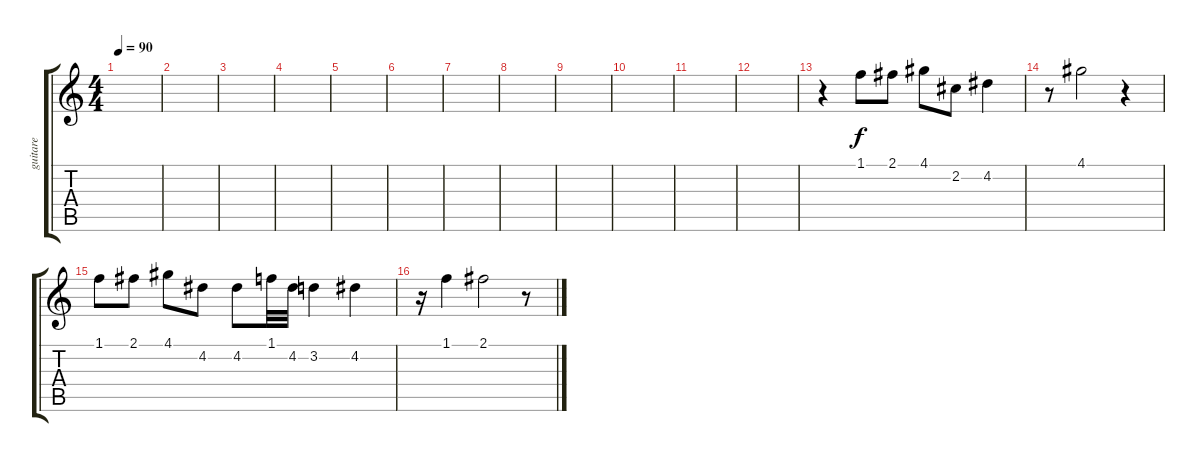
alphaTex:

\track ("guitare" "guitare") {instrument electricguitarjazz}
\staff {score tabs}
\tuning (E4 B3 G3 D3 A2 E2) {hide}
\ts (4 4)
\tempo 90
\clef g2
\ks c
|
|
|
|
|
|
|
|
|
|
|
|
r.4 1.1.8 2.1.8 4.1.8 2.2.8 4.2.4 |
r.8 4.1.2 r.4 |
1.1.8 2.1.8 4.1.8 4.2.8 4.2.8 1.1.32 4.2.32 3.2.4 4.2.4 |
r.16 1.1.4 2.1.2 r.8
